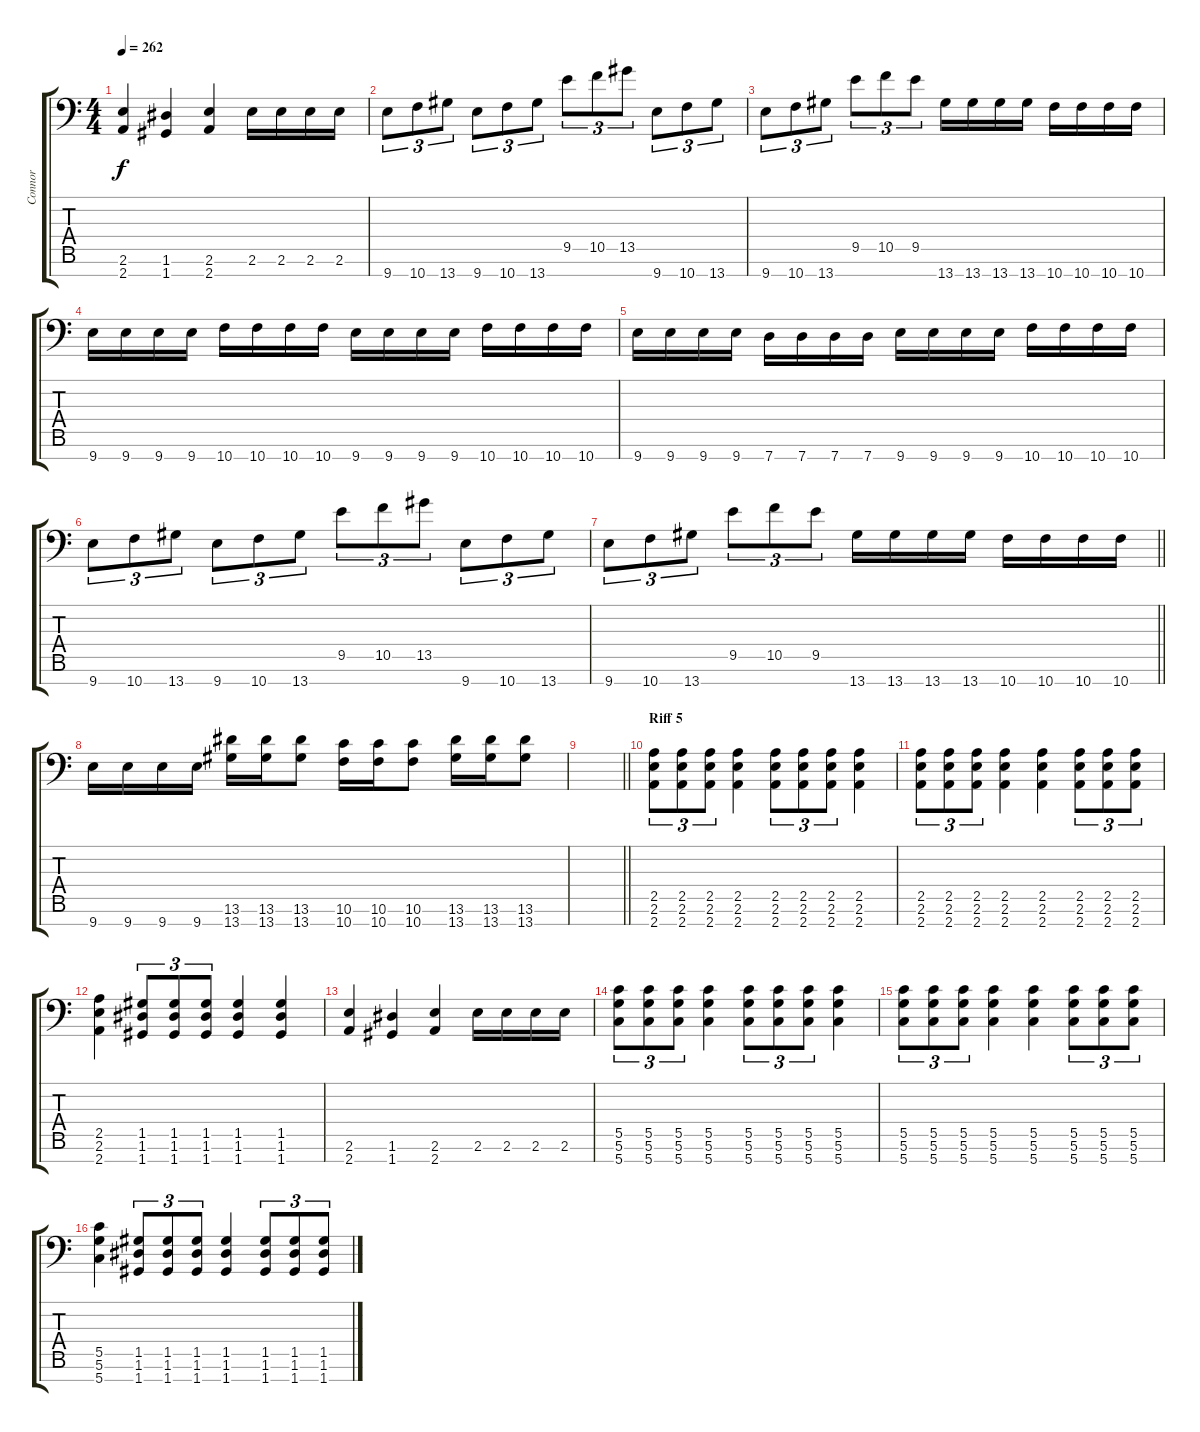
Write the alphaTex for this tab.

\track ("Connor" "Connor") {instrument distortionguitar}
\staff {score tabs}
\tuning (D4 A3 F3 C3 G2 D2 G1) {hide}
\ts (4 4)
\tempo 262
\clef f4
\ks c
(2.6 2.7).4{dy f} (1.6 1.7).4 (2.6 2.7).4 2.6.16 2.6.16 2.6.16 2.6.16 |
9.7.8{tu (3 2)} 10.7.8{tu (3 2)} 13.7.8{tu (3 2)} 9.7.8{tu (3 2)} 10.7.8{tu (3 2)} 13.7.8{tu (3 2)} 9.5.8{tu (3 2)} 10.5.8{tu (3 2)} 13.5.8{tu (3 2)} 9.7.8{tu (3 2)} 10.7.8{tu (3 2)} 13.7.8{tu (3 2)} |
9.7.8{tu (3 2)} 10.7.8{tu (3 2)} 13.7.8{tu (3 2)} 9.5.8{tu (3 2)} 10.5.8{tu (3 2)} 9.5.8{tu (3 2)} 13.7.16 13.7.16 13.7.16 13.7.16 10.7.16 10.7.16 10.7.16 10.7.16 |
9.7.16 9.7.16 9.7.16 9.7.16 10.7.16 10.7.16 10.7.16 10.7.16 9.7.16 9.7.16 9.7.16 9.7.16 10.7.16 10.7.16 10.7.16 10.7.16 |
9.7.16 9.7.16 9.7.16 9.7.16 7.7.16 7.7.16 7.7.16 7.7.16 9.7.16 9.7.16 9.7.16 9.7.16 10.7.16 10.7.16 10.7.16 10.7.16 |
9.7.8{tu (3 2)} 10.7.8{tu (3 2)} 13.7.8{tu (3 2)} 9.7.8{tu (3 2)} 10.7.8{tu (3 2)} 13.7.8{tu (3 2)} 9.5.8{tu (3 2)} 10.5.8{tu (3 2)} 13.5.8{tu (3 2)} 9.7.8{tu (3 2)} 10.7.8{tu (3 2)} 13.7.8{tu (3 2)} |
\barLineRight lightlight
9.7.8{tu (3 2)} 10.7.8{tu (3 2)} 13.7.8{tu (3 2)} 9.5.8{tu (3 2)} 10.5.8{tu (3 2)} 9.5.8{tu (3 2)} 13.7.16 13.7.16 13.7.16 13.7.16 10.7.16 10.7.16 10.7.16 10.7.16 |
\section ("" "")
9.7.16 9.7.16 9.7.16 9.7.16 (13.6 13.7).16 (13.6 13.7).16 (13.6 13.7).8 (10.6 10.7).16 (10.6 10.7).16 (10.6 10.7).8 (13.6 13.7).16 (13.6 13.7).16 (13.6 13.7).8 |
\barLineRight lightlight
|
\section ("" "Riff 5")
(2.5 2.6 2.7).8{tu (3 2)} (2.5 2.6 2.7).8{tu (3 2)} (2.5 2.6 2.7).8{tu (3 2)} (2.5 2.6 2.7).4 (2.5 2.6 2.7).8{tu (3 2)} (2.5 2.6 2.7).8{tu (3 2)} (2.5 2.6 2.7).8{tu (3 2)} (2.5 2.6 2.7).4 |
(2.5 2.6 2.7).8{tu (3 2)} (2.5 2.6 2.7).8{tu (3 2)} (2.5 2.6 2.7).8{tu (3 2)} (2.5 2.6 2.7).4 (2.5 2.6 2.7).4 (2.5 2.6 2.7).8{tu (3 2)} (2.5 2.6 2.7).8{tu (3 2)} (2.5 2.6 2.7).8{tu (3 2)} |
(2.5 2.6 2.7).4 (1.5 1.6 1.7).8{tu (3 2)} (1.5 1.6 1.7).8{tu (3 2)} (1.5 1.6 1.7).8{tu (3 2)} (1.5 1.6 1.7).4 (1.5 1.6 1.7).4 |
(2.6 2.7).4 (1.6 1.7).4 (2.6 2.7).4 2.6.16 2.6.16 2.6.16 2.6.16 |
(5.5 5.6 5.7).8{tu (3 2)} (5.5 5.6 5.7).8{tu (3 2)} (5.5 5.6 5.7).8{tu (3 2)} (5.5 5.6 5.7).4 (5.5 5.6 5.7).8{tu (3 2)} (5.5 5.6 5.7).8{tu (3 2)} (5.5 5.6 5.7).8{tu (3 2)} (5.5 5.6 5.7).4 |
(5.5 5.6 5.7).8{tu (3 2)} (5.5 5.6 5.7).8{tu (3 2)} (5.5 5.6 5.7).8{tu (3 2)} (5.5 5.6 5.7).4 (5.5 5.6 5.7).4 (5.5 5.6 5.7).8{tu (3 2)} (5.5 5.6 5.7).8{tu (3 2)} (5.5 5.6 5.7).8{tu (3 2)} |
(5.5 5.6 5.7).4 (1.5 1.6 1.7).8{tu (3 2)} (1.5 1.6 1.7).8{tu (3 2)} (1.5 1.6 1.7).8{tu (3 2)} (1.5 1.6 1.7).4 (1.5 1.6 1.7).8{tu (3 2)} (1.5 1.6 1.7).8{tu (3 2)} (1.5 1.6 1.7).8{tu (3 2)}
